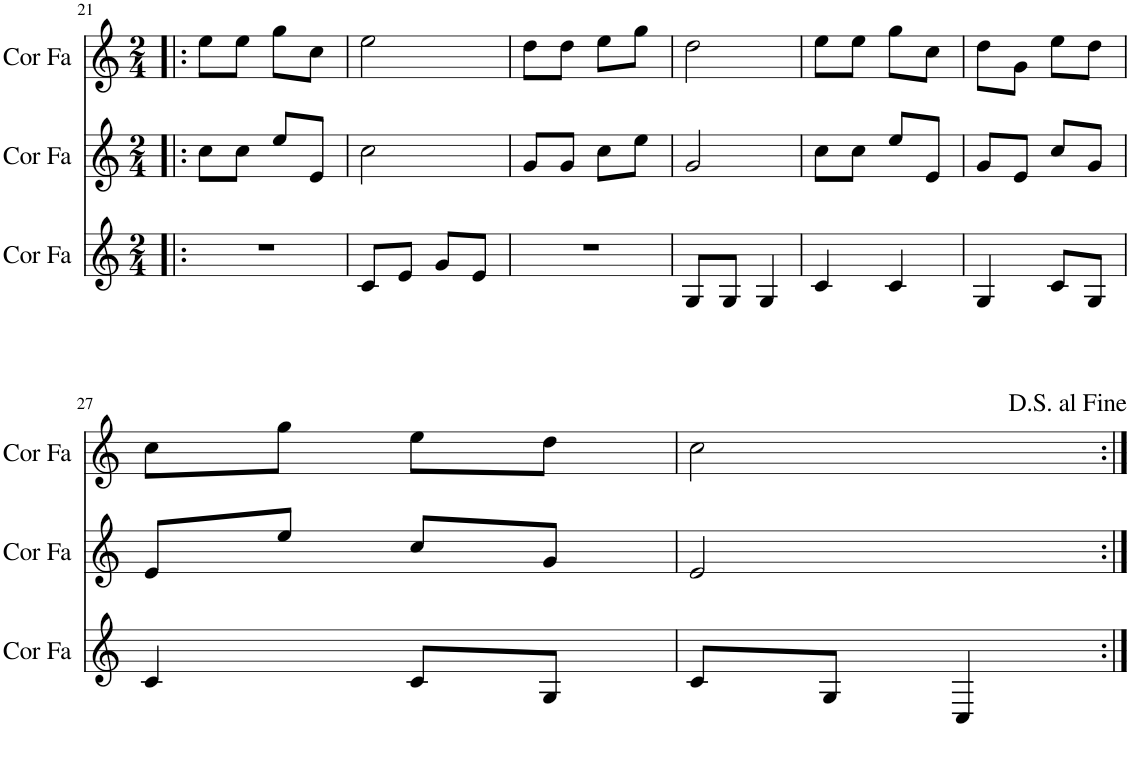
**kern	**kern	**kern
*part3	*part2	*part1
*staff3	*staff2	*staff1
*I"Cor en Fa	*I"Cor en Fa	*I"Cor en Fa
*I'Cor Fa	*I'Cor Fa	*I'Cor Fa
!!LO:PB:g=z
*clefG2	*clefG2	*clefG2
*Trd4c7	*Trd4c7	*Trd4c7
*k[]	*k[]	*k[]
*M2/4	*M2/4	*M2/4
=21!|:	=21!|:	=21!|:
2r	8cc\L	8ee\L
.	8cc\J	8ee\J
.	8ee/L	8gg\L
.	8e/J	8cc\J
=22	=22	=22
8c/L	2cc\	2ee\
8e/J	.	.
8g/L	.	.
8e/J	.	.
=23	=23	=23
2r	8g/L	8dd\L
.	8g/J	8dd\J
.	8cc\L	8ee\L
.	8ee\J	8gg\J
=24	=24	=24
8G/L	2g/	2dd\
8G/J	.	.
4G/	.	.
=25	=25	=25
4c/	8cc\L	8ee\L
.	8cc\J	8ee\J
4c/	8ee/L	8gg\L
.	8e/J	8cc\J
=26	=26	=26
4G/	8g/L	8dd\L
.	8e/J	8g\J
8c/L	8cc/L	8ee\L
8G/J	8g/J	8dd\J
!!LO:LB:g=z
=27	=27	=27
4c/	8e/L	8cc\L
.	8ee/J	8gg\J
8c/L	8cc/L	8ee\L
8G/J	8g/J	8dd\J
=28	=28	=28
8c/L	2e/	2cc\
8G/J	.	.
4C/	.	.
=:|!	=:|!	=:|!
*-	*-	*-
